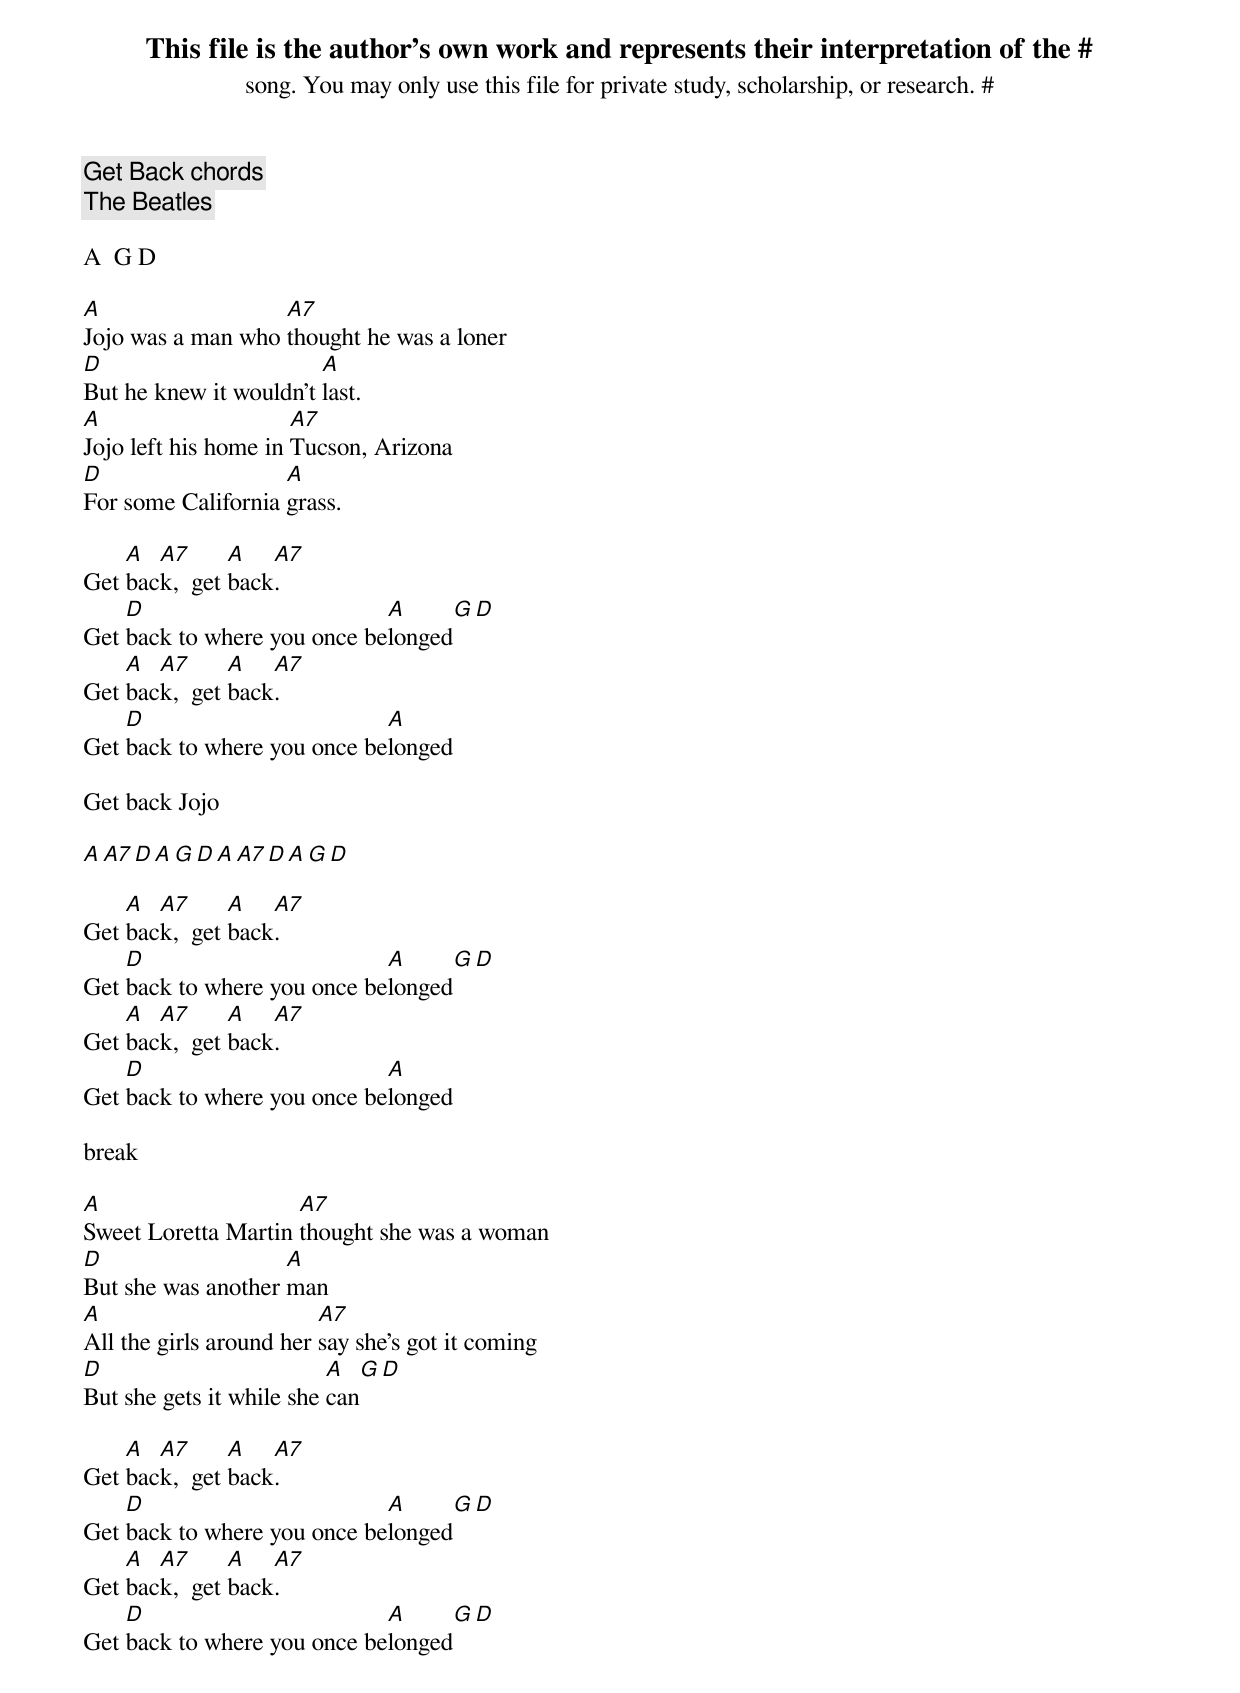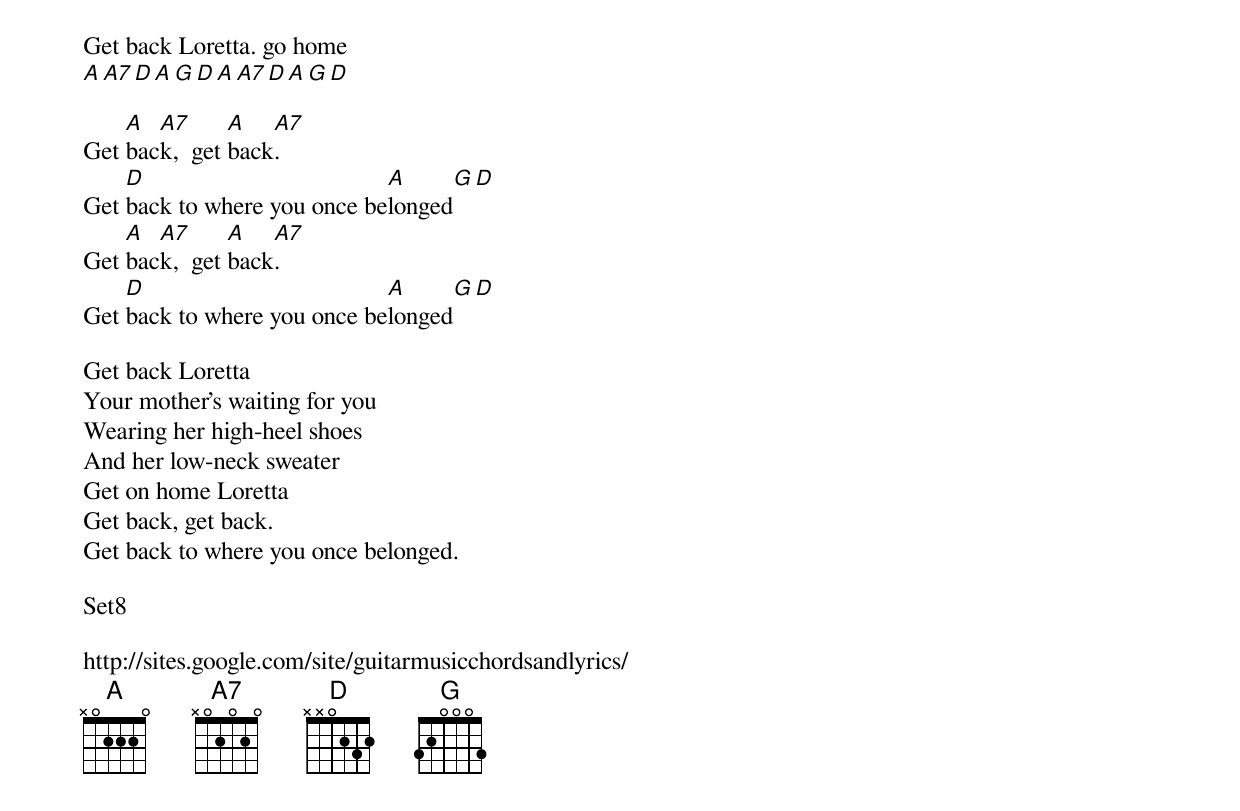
This file is the author's own work and represents their interpretation of the #
song. You may only use this file for private study, scholarship, or research. #
Get Back chords
The Beatles

A  G D

A                  A7
Jojo was a man who thought he was a loner
D                       A
But he knew it wouldn't last.
A                     A7
Jojo left his home in Tucson, Arizona
D                   A
For some California grass.

    A  A7      A   A7
Get back,  get back.
    D                        A     G  D
Get back to where you once belonged
    A  A7      A   A7
Get back,  get back.
    D                        A
Get back to where you once belonged

Get back Jojo

A A7 D A  G D  A A7 D A  G D

    A  A7      A   A7
Get back,  get back.
    D                        A     G  D
Get back to where you once belonged
    A  A7      A   A7
Get back,  get back.
    D                        A
Get back to where you once belonged

break

A                    A7
Sweet Loretta Martin thought she was a woman
D                   A
But she was another man
A                        A7
All the girls around her say she's got it coming
D                         A    G  D
But she gets it while she can

    A  A7      A   A7
Get back,  get back.
    D                        A     G  D
Get back to where you once belonged
    A  A7      A   A7
Get back,  get back.
    D                        A     G  D
Get back to where you once belonged

Get back Loretta. go home
A A7 D A  G D  A A7 D A  G D

    A  A7      A   A7
Get back,  get back.
    D                        A     G  D
Get back to where you once belonged
    A  A7      A   A7
Get back,  get back.
    D                        A     G  D
Get back to where you once belonged

Get back Loretta
Your mother's waiting for you
Wearing her high-heel shoes
And her low-neck sweater
Get on home Loretta
Get back, get back.
Get back to where you once belonged.

Set8

http://sites.google.com/site/guitarmusicchordsandlyrics/
